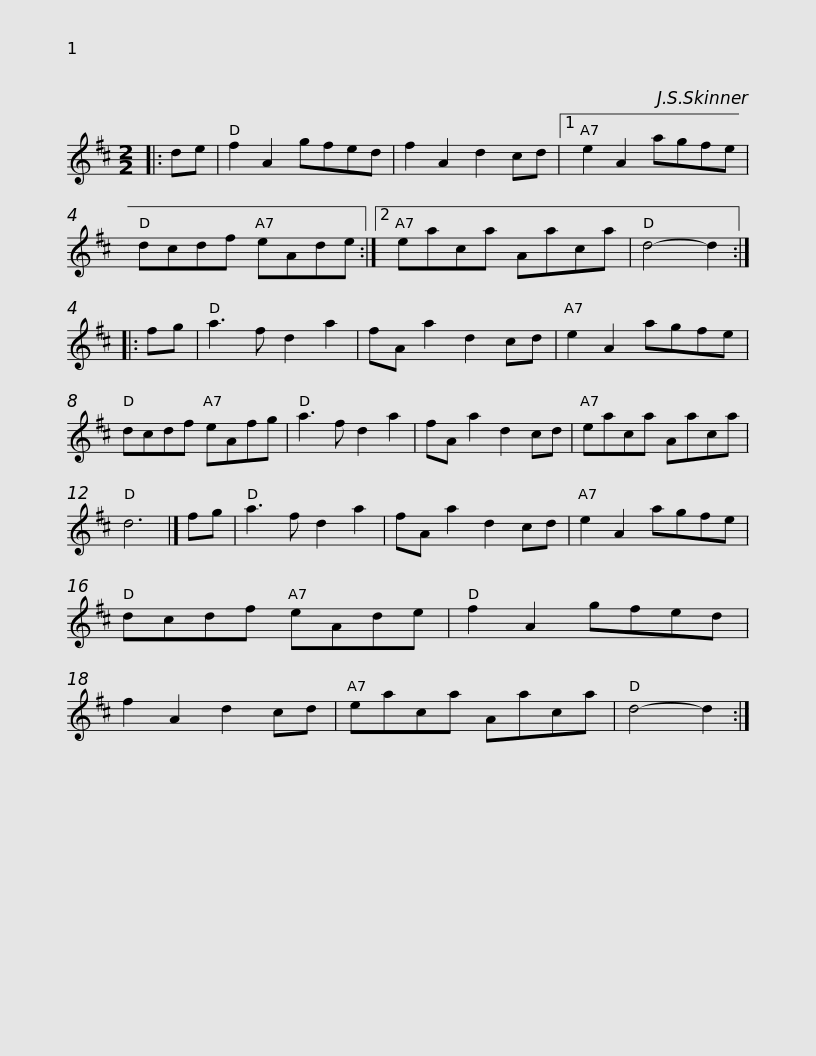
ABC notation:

X:1
L:1/8
M:2/2
I:linebreak $
K:D
V:1 treble
V:1
|: de | f2 A2 gfed | f2 A2 d2 cd |1 e2 A2 agfe | dcdf eAde :|2 %5
 eaca Aaca | d4- d2 :: fg |$ a3 f d2 a2 | fA a2 d2 cd | %10
 e2 A2 agfe | dcdf eAfg | a3 f d2 a2 | fA a2 d2 cd | eaca Aaca |$ %15
 d6 |] fg | a3 f d2 a2 | fA a2 d2 cd | e2 A2 agfe | %20
 dcdf eAde | f2 A2 gfed | f2 A2 d2 cd |$ eaca Aaca | d4- d2 :| %25
